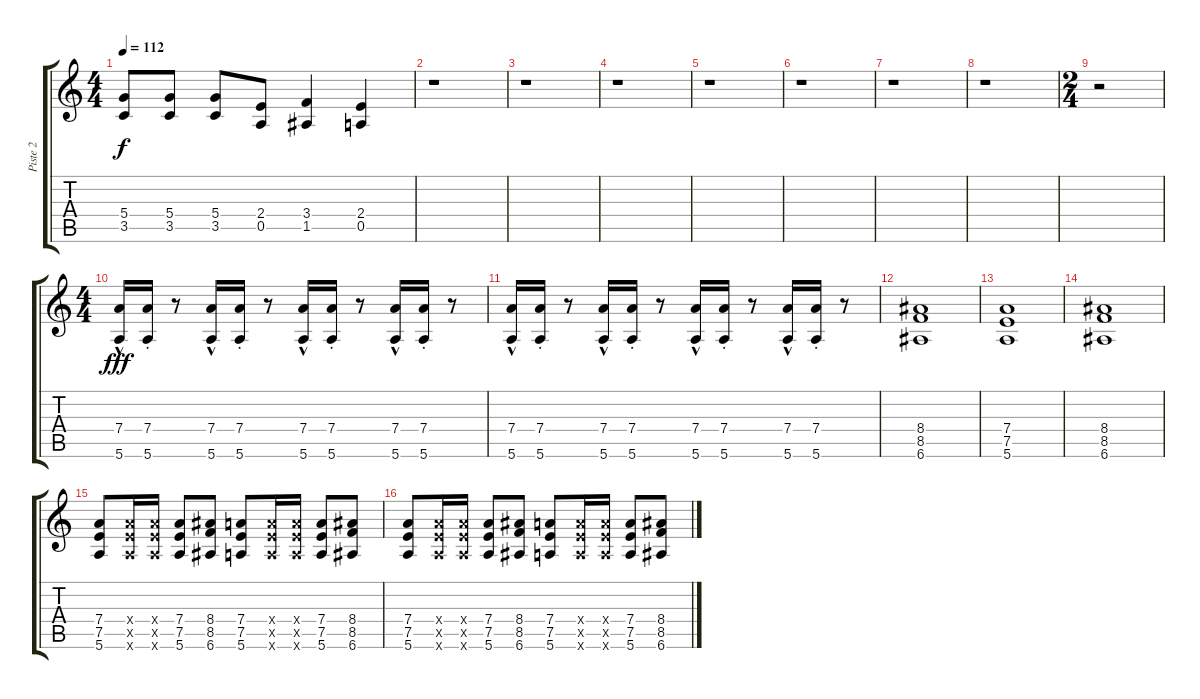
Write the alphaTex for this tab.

\track ("Piste 2" "Piste 2") {instrument overdrivenguitar}
\staff {score tabs}
\tuning (E4 B3 G3 D3 A2 E2) {hide}
\ts (4 4)
\tempo 112
\clef g2
\ks c
(5.4 3.5).8{dy f} (5.4 3.5).8 (5.4 3.5).8 (2.4 0.5).8 (3.4 1.5).4 (2.4 0.5).4 |
r.1 |
r.1 |
r.1 |
r.1 |
r.1 |
r.1 |
r.1 |
\ts (2 4)
r.2 |
\ts (4 4)
(7.4{hac} 5.6{hac}).16{dy fff} (7.4{st} 5.6{st}).16 r.8 (7.4{hac} 5.6{hac}).16 (7.4{st} 5.6{st}).16 r.8 (7.4{hac} 5.6{hac}).16 (7.4{st} 5.6{st}).16 r.8 (7.4{hac} 5.6{hac}).16 (7.4{st} 5.6{st}).16 r.8 |
(7.4{hac} 5.6{hac}).16 (7.4{st} 5.6{st}).16 r.8 (7.4{hac} 5.6{hac}).16 (7.4{st} 5.6{st}).16 r.8 (7.4{hac} 5.6{hac}).16 (7.4{st} 5.6{st}).16 r.8 (7.4{hac} 5.6{hac}).16 (7.4{st} 5.6{st}).16 r.8 |
(8.4 8.5 6.6).1 |
(7.4 7.5 5.6).1 |
(8.4 8.5 6.6).1 |
(7.4 7.5 5.6).8 (7.4{x} 7.5{x} 5.6{x}).16 (7.4{x} 7.5{x} 5.6{x}).16 (7.4 7.5 5.6).8 (8.4 8.5 6.6).8 (7.4 7.5 5.6).8 (7.4{x} 7.5{x} 5.6{x}).16 (7.4{x} 7.5{x} 5.6{x}).16 (7.4 7.5 5.6).8 (8.4 8.5 6.6).8 |
(7.4 7.5 5.6).8 (7.4{x} 7.5{x} 5.6{x}).16 (7.4{x} 7.5{x} 5.6{x}).16 (7.4 7.5 5.6).8 (8.4 8.5 6.6).8 (7.4 7.5 5.6).8 (7.4{x} 7.5{x} 5.6{x}).16 (7.4{x} 7.5{x} 5.6{x}).16 (7.4 7.5 5.6).8 (8.4 8.5 6.6).8
